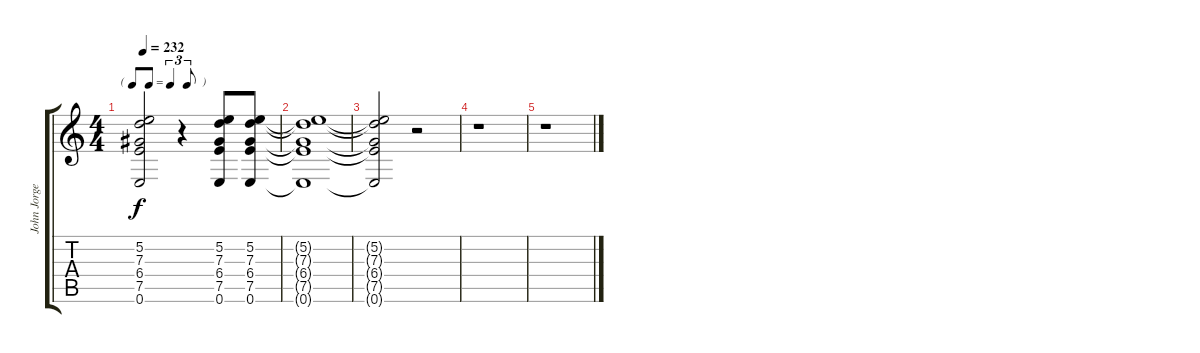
\track ("John Jorgenson - Rhythm 1" "John Jorge") {instrument acousticguitarsteel}
\staff {score tabs}
\tuning (E4 B3 G3 D3 A2 E2) {hide}
\ts (4 4)
\tf triplet8th
\tempo 232
\clef g2
\ks c
(5.2{t} 7.3{t} 6.4{t} 7.5{t} 0.6{t}).2{dy f} r.4 (5.2 7.3 6.4 7.5 0.6).8 (5.2 7.3 6.4 7.5 0.6).8 |
(5.2{t} 7.3{t} 6.4{t} 7.5{t} 0.6{t}).1 |
(5.2{t} 7.3{t} 6.4{t} 7.5{t} 0.6{t}).2 r.2 |
r.1 |
r.1
